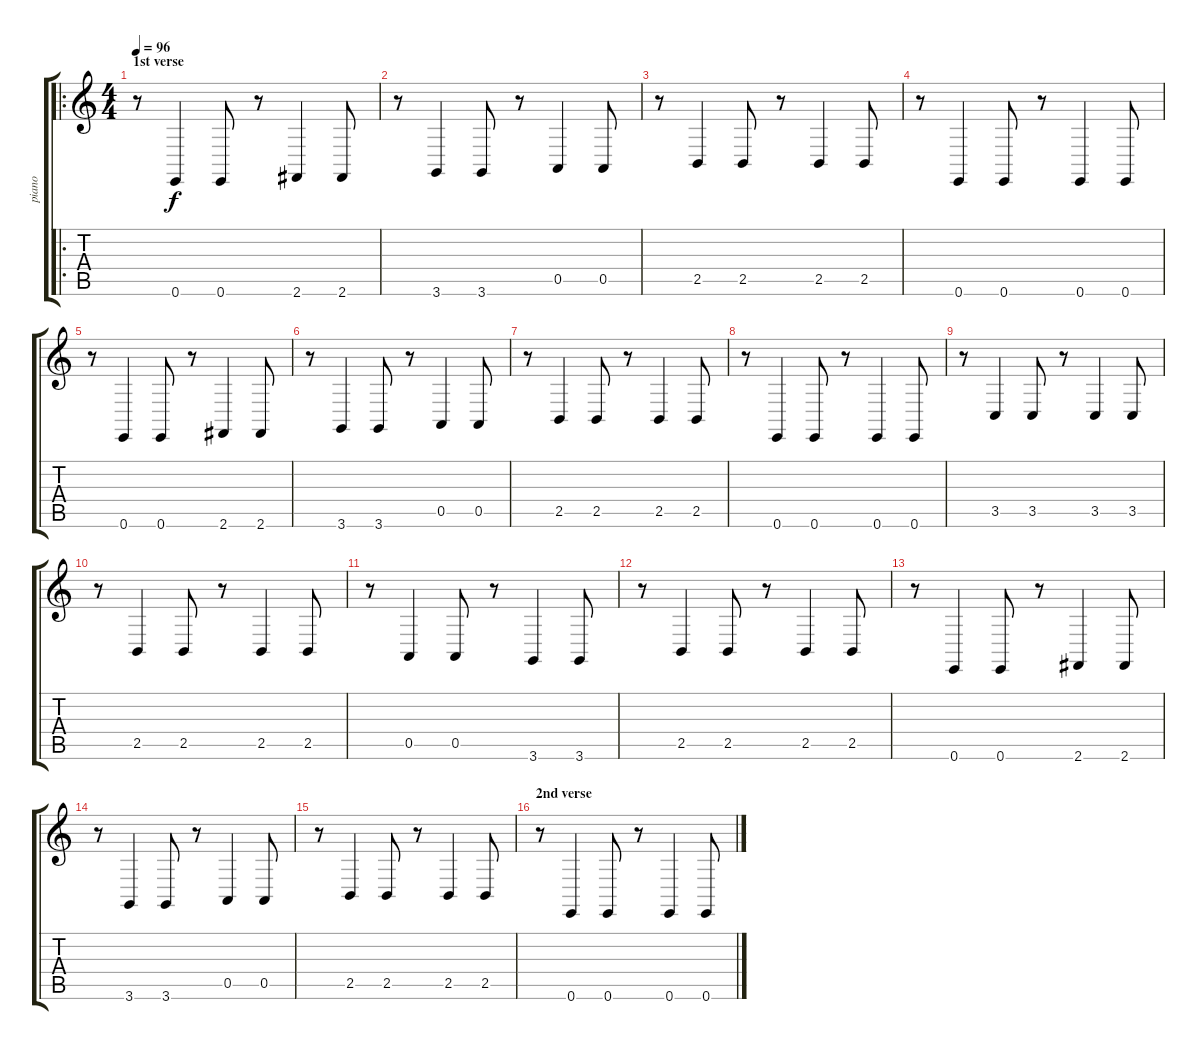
\track ("piano" "piano") {instrument brightacousticpiano}
\staff {score tabs}
\tuning (E4 B3 G3 D3 A2 E2) {hide}
\ro
\ts (4 4)
\section ("" "1st verse")
\tempo 96
\clef g2
\ks c
r.8{dy f instrument brightacousticpiano} 0.6.4 0.6.8 r.8 2.6.4 2.6.8 |
r.8 3.6.4 3.6.8 r.8 0.5.4 0.5.8 |
r.8 2.5.4 2.5.8 r.8 2.5.4 2.5.8 |
r.8 0.6.4 0.6.8 r.8 0.6.4 0.6.8 |
r.8 0.6.4 0.6.8 r.8 2.6.4 2.6.8 |
r.8 3.6.4 3.6.8 r.8 0.5.4 0.5.8 |
r.8 2.5.4 2.5.8 r.8 2.5.4 2.5.8 |
r.8 0.6.4 0.6.8 r.8 0.6.4 0.6.8 |
r.8 3.5.4 3.5.8 r.8 3.5.4 3.5.8 |
r.8 2.5.4 2.5.8 r.8 2.5.4 2.5.8 |
r.8 0.5.4 0.5.8 r.8 3.6.4 3.6.8 |
r.8 2.5.4 2.5.8 r.8 2.5.4 2.5.8 |
r.8 0.6.4 0.6.8 r.8 2.6.4 2.6.8 |
r.8 3.6.4 3.6.8 r.8 0.5.4 0.5.8 |
r.8 2.5.4 2.5.8 r.8 2.5.4 2.5.8 |
\section ("" "2nd verse")
r.8 0.6.4 0.6.8 r.8 0.6.4 0.6.8
